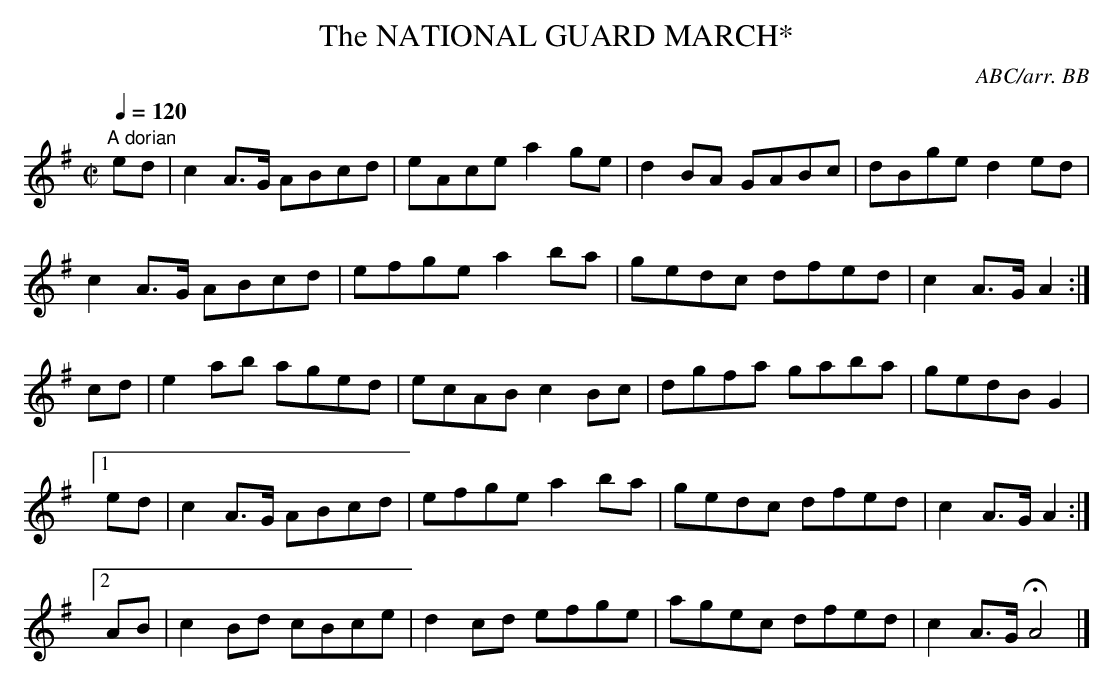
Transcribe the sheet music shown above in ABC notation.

X:1
T:NATIONAL GUARD MARCH*, The
C:ABC/arr. BB
Q:1/4=120
L:1/8
M:C|
K:G
"A dorian"
ed|c2A>G ABcd|eAce a2ge|d2BA GABc|dBge d2ed|
c2A>G ABcd|efge a2ba|gedc dfed|c2A>G A2 :|
cd|e2ab aged|ecAB c2Bc|dgfa gaba|gedB G2|
[1 ed|c2A>G ABcd|efge a2ba|gedc dfed|c2A>G A2 :|
[2 AB|c2Bd cBce|d2cd efge|agec dfed|c2A>G HA4|]
